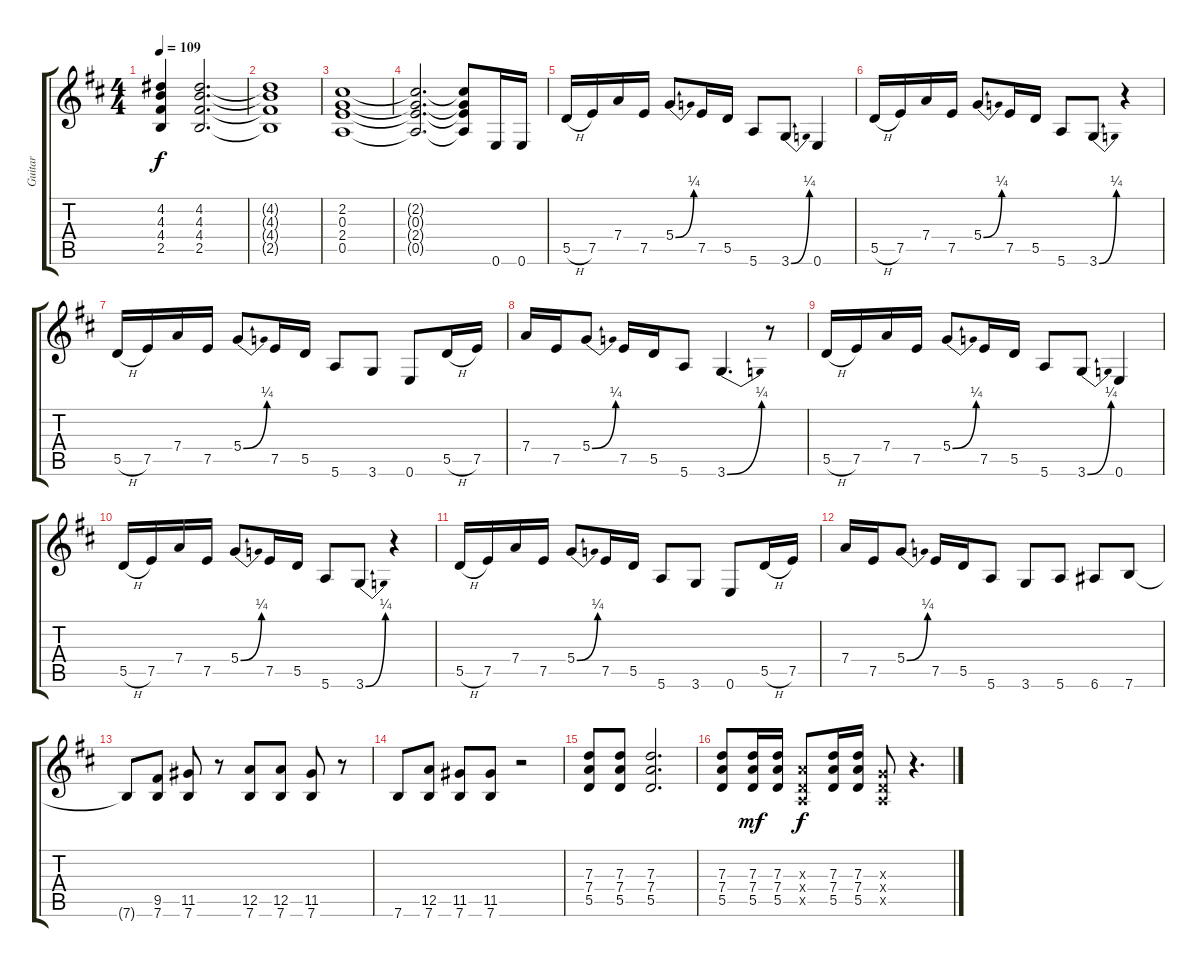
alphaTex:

\track ("Guitar" "Guitar") {instrument distortionguitar}
\staff {score tabs}
\tuning (E4 B3 G3 D3 A2 E2) {hide}
\ts (4 4)
\tempo 109
\clef g2
\ks d
(4.2 4.3 4.4 2.5).4{dy f} (4.2 4.3 4.4 2.5).2{d} |
(4.2{t} 4.3{t} 4.4{t} 2.5{t}).1 |
(2.2 0.3 2.4 0.5).1 |
(2.2{t} 0.3{t} 2.4{t} 0.5{t}).2{d} (2.2{t} 0.3{t} 2.4{t} 0.5{t}).8 0.6.16 0.6.16 |
5.5{h}.16 7.5.16 7.4.16 7.5.16 5.4{be (bend 0 0 60 1)}.8 7.5.16 5.5.16 5.6.8 3.6{be (bend 0 0 60 1)}.8 0.6.4 |
5.5{h}.16 7.5.16 7.4.16 7.5.16 5.4{be (bend 0 0 60 1)}.8 7.5.16 5.5.16 5.6.8 3.6{be (bend 0 0 60 1)}.8 r.4 |
5.5{h}.16 7.5.16 7.4.16 7.5.16 5.4{be (bend 0 0 60 1)}.8 7.5.16 5.5.16 5.6.8 3.6.8 0.6.8 5.5{h}.16 7.5.16 |
7.4.16 7.5.16 5.4{be (bend 0 0 60 1)}.8 7.5.16 5.5.16 5.6.8 3.6{be (bend 0 0 60 1)}.4{d} r.8 |
5.5{h}.16 7.5.16 7.4.16 7.5.16 5.4{be (bend 0 0 60 1)}.8 7.5.16 5.5.16 5.6.8 3.6{be (bend 0 0 60 1)}.8 0.6.4 |
5.5{h}.16 7.5.16 7.4.16 7.5.16 5.4{be (bend 0 0 60 1)}.8 7.5.16 5.5.16 5.6.8 3.6{be (bend 0 0 60 1)}.8 r.4 |
5.5{h}.16 7.5.16 7.4.16 7.5.16 5.4{be (bend 0 0 60 1)}.8 7.5.16 5.5.16 5.6.8 3.6.8 0.6.8 5.5{h}.16 7.5.16 |
7.4.16 7.5.16 5.4{be (bend 0 0 60 1)}.8 7.5.16 5.5.16 5.6.8 3.6.8 5.6.8 6.6.8 7.6.8 |
7.6{t}.8 (9.5 7.6).8 (11.5 7.6).8 r.8 (12.5 7.6).8 (12.5 7.6).8 (11.5 7.6).8 r.8 |
7.6.8 (12.5 7.6).8 (11.5 7.6).8 (11.5 7.6).8 r.2 |
(7.3 7.4 5.5).8 (7.3 7.4 5.5).8 (7.3 7.4 5.5).2{d} |
(7.3 7.4 5.5).8 (7.3 7.4 5.5).16{dy mf} (7.3 7.4 5.5).16 (2.3{x} 0.4{x} 0.5{x}).8{dy f} (7.3 7.4 5.5).16 (7.3 7.4 5.5).16 (0.3{x} 0.4{x} 0.5{x}).8 r.4{d}
